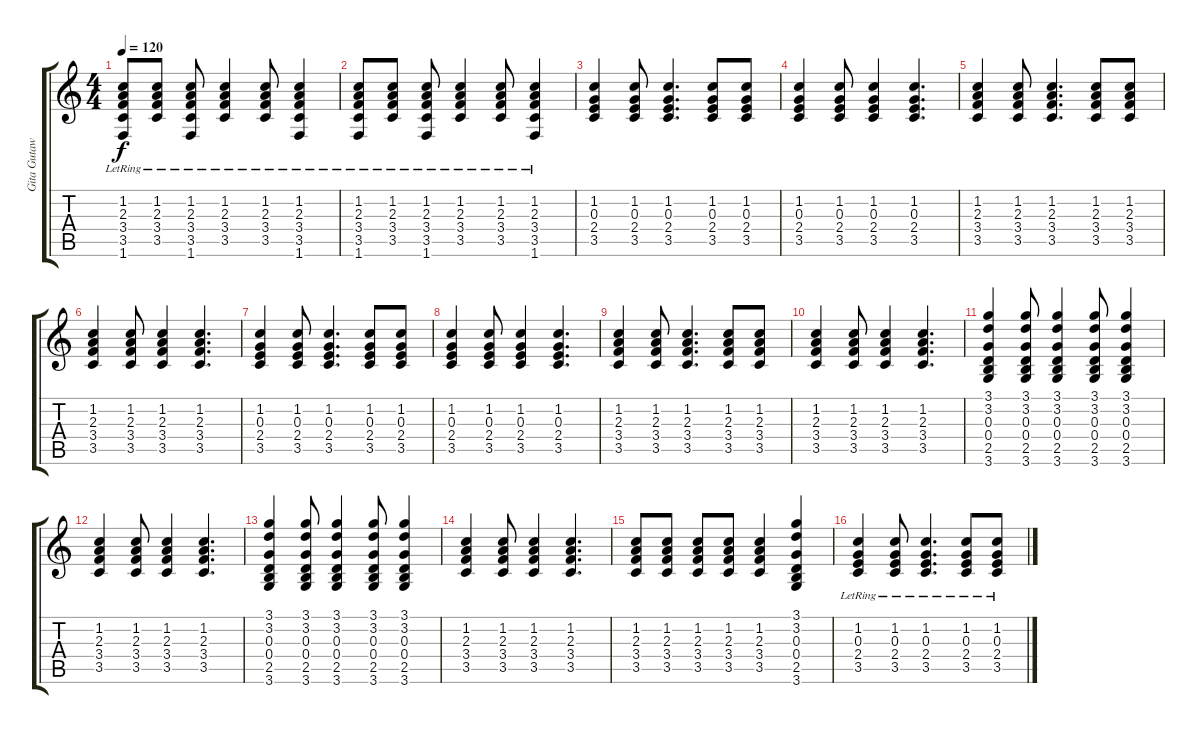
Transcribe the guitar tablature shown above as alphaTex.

\track ("Gita Gutawa(gitar)" "Gita Gutaw") {instrument electricguitarclean}
\staff {score tabs}
\tuning (E4 B3 G3 D3 A2 E2) {hide}
\ts (4 4)
\tempo 120
\clef g2
\ks c
(1.2{lr} 2.3{lr} 3.4{lr} 3.5{lr} 1.6{lr}).8{dy f} (1.2{lr} 2.3{lr} 3.4{lr} 3.5{lr}).8 (1.2{lr} 2.3{lr} 3.4{lr} 3.5{lr} 1.6{lr}).8 (1.2{lr} 2.3{lr} 3.4{lr} 3.5{lr}).4 (1.2{lr} 2.3{lr} 3.4{lr} 3.5{lr}).8 (1.2{lr} 2.3{lr} 3.4{lr} 3.5{lr} 1.6{lr}).4 |
(1.2{lr} 2.3{lr} 3.4{lr} 3.5{lr} 1.6{lr}).8 (1.2{lr} 2.3{lr} 3.4{lr} 3.5{lr}).8 (1.2{lr} 2.3{lr} 3.4{lr} 3.5{lr} 1.6{lr}).8 (1.2{lr} 2.3{lr} 3.4{lr} 3.5{lr}).4 (1.2{lr} 2.3{lr} 3.4{lr} 3.5{lr}).8 (1.2{lr} 2.3{lr} 3.4{lr} 3.5{lr} 1.6{lr}).4 |
(1.2 0.3 2.4 3.5).4 (1.2 0.3 2.4 3.5).8 (1.2 0.3 2.4 3.5).4{d} (1.2 0.3 2.4 3.5).8 (1.2 0.3 2.4 3.5).8 |
(1.2 0.3 2.4 3.5).4 (1.2 0.3 2.4 3.5).8 (1.2 0.3 2.4 3.5).4 (1.2 0.3 2.4 3.5).4{d} |
(1.2 2.3 3.4 3.5).4 (1.2 2.3 3.4 3.5).8 (1.2 2.3 3.4 3.5).4{d} (1.2 2.3 3.4 3.5).8 (1.2 2.3 3.4 3.5).8 |
(1.2 2.3 3.4 3.5).4 (1.2 2.3 3.4 3.5).8 (1.2 2.3 3.4 3.5).4 (1.2 2.3 3.4 3.5).4{d} |
(1.2 0.3 2.4 3.5).4 (1.2 0.3 2.4 3.5).8 (1.2 0.3 2.4 3.5).4{d} (1.2 0.3 2.4 3.5).8 (1.2 0.3 2.4 3.5).8 |
(1.2 0.3 2.4 3.5).4 (1.2 0.3 2.4 3.5).8 (1.2 0.3 2.4 3.5).4 (1.2 0.3 2.4 3.5).4{d} |
(1.2 2.3 3.4 3.5).4 (1.2 2.3 3.4 3.5).8 (1.2 2.3 3.4 3.5).4{d} (1.2 2.3 3.4 3.5).8 (1.2 2.3 3.4 3.5).8 |
(1.2 2.3 3.4 3.5).4 (1.2 2.3 3.4 3.5).8 (1.2 2.3 3.4 3.5).4 (1.2 2.3 3.4 3.5).4{d} |
(3.1 3.2 0.3 0.4 2.5 3.6).4 (3.1 3.2 0.3 0.4 2.5 3.6).8 (3.1 3.2 0.3 0.4 2.5 3.6).4 (3.1 3.2 0.3 0.4 2.5 3.6).8 (3.1 3.2 0.3 0.4 2.5 3.6).4 |
(1.2 2.3 3.4 3.5).4 (1.2 2.3 3.4 3.5).8 (1.2 2.3 3.4 3.5).4 (1.2 2.3 3.4 3.5).4{d} |
(3.1 3.2 0.3 0.4 2.5 3.6).4 (3.1 3.2 0.3 0.4 2.5 3.6).8 (3.1 3.2 0.3 0.4 2.5 3.6).4 (3.1 3.2 0.3 0.4 2.5 3.6).8 (3.1 3.2 0.3 0.4 2.5 3.6).4 |
(1.2 2.3 3.4 3.5).4 (1.2 2.3 3.4 3.5).8 (1.2 2.3 3.4 3.5).4 (1.2 2.3 3.4 3.5).4{d} |
(1.2 2.3 3.4 3.5).8 (1.2 2.3 3.4 3.5).8 (1.2 2.3 3.4 3.5).8 (1.2 2.3 3.4 3.5).8 (1.2 2.3 3.4 3.5).4 (3.1 3.2 0.3 0.4 2.5 3.6).4 |
(1.2{lr} 0.3{lr} 2.4{lr} 3.5{lr}).4 (1.2{lr} 0.3{lr} 2.4{lr} 3.5{lr}).8 (1.2{lr} 0.3{lr} 2.4{lr} 3.5{lr}).4{d} (1.2{lr} 0.3{lr} 2.4{lr} 3.5{lr}).8 (1.2{lr} 0.3{lr} 2.4{lr} 3.5{lr}).8
